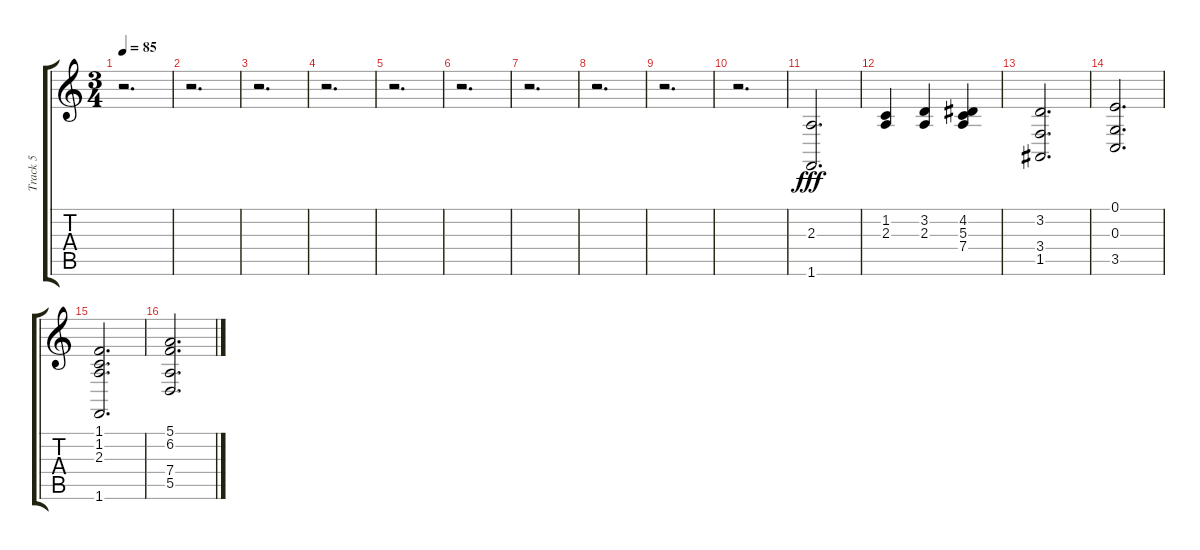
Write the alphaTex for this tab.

\track ("Track 5" "Track 5") {instrument synthstrings1}
\staff {score tabs}
\tuning (E4 B3 G3 D3 A2 E2) {hide}
\ts (3 4)
\tempo 85
\clef g2
\ks c
r.2{d dy fff} |
r.2{d} |
r.2{d} |
r.2{d} |
r.2{d} |
r.2{d} |
r.2{d} |
r.2{d} |
r.2{d} |
r.2{d} |
(2.3 1.6).2{d} |
(1.2 2.3).4 (3.2 2.3).4 (4.2 5.3 7.4).4 |
(3.2 3.4 1.5).2{d} |
(0.1 0.3 3.5).2{d} |
(1.1 1.2 2.3 1.6).2{d} |
(5.1 6.2 7.4 5.5).2{d}
